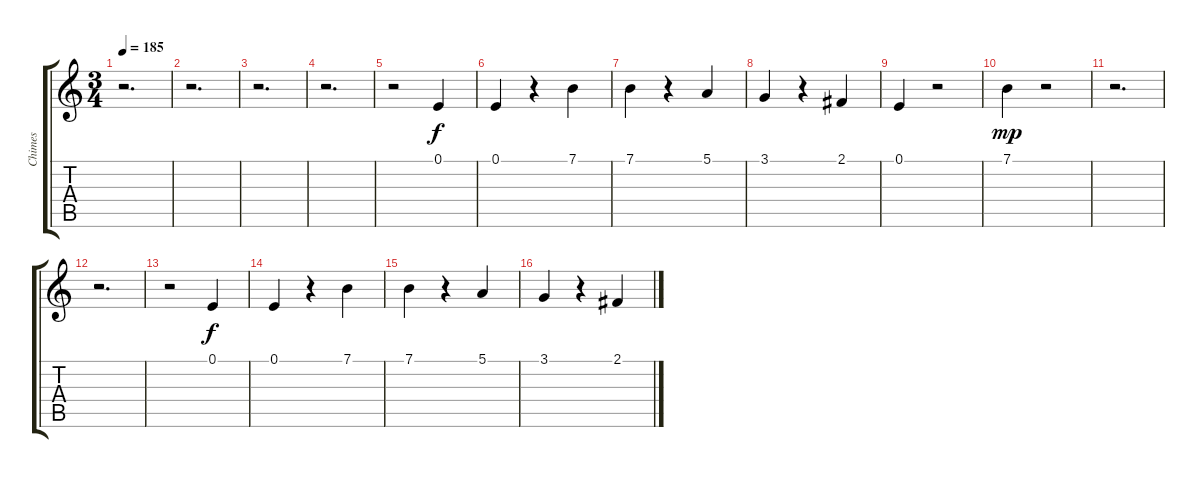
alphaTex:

\track ("Chimes" "Chimes") {instrument tubularbells}
\staff {score tabs}
\tuning (E4 B3 G3 D3 A2 E2) {hide}
\ts (3 4)
\tempo 185
\clef g2
\ks c
r.2{d dy f} |
r.2{d} |
r.2{d} |
r.2{d} |
r.2 0.1.4 |
0.1.4 r.4 7.1.4 |
7.1.4 r.4 5.1.4 |
3.1.4 r.4 2.1.4 |
0.1.4 r.2 |
7.1.4{dy mp} r.2 |
r.2{d} |
r.2{d} |
r.2 0.1.4{dy f} |
0.1.4 r.4 7.1.4 |
7.1.4 r.4 5.1.4 |
3.1.4 r.4 2.1.4
